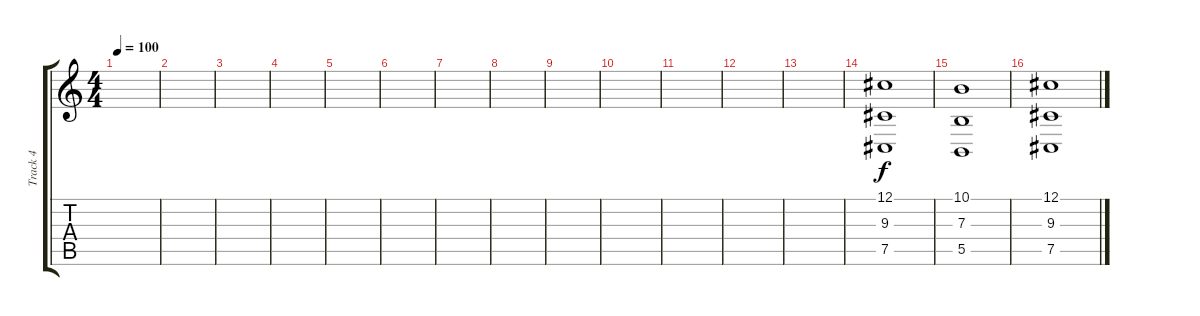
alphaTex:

\track ("Track 4" "Track 4") {instrument stringensemble1}
\staff {score tabs}
\tuning (Db4 Ab3 E3 B2 Gb2 Db2) {hide}
\ts (4 4)
\tempo 100
\clef g2
\ks c
|
|
|
|
|
|
|
|
|
|
|
|
|
(12.1 9.3 7.5).1{instrument stringensemble2} |
(10.1 7.3 5.5).1 |
(12.1 9.3 7.5).1{instrument stringensemble1}
